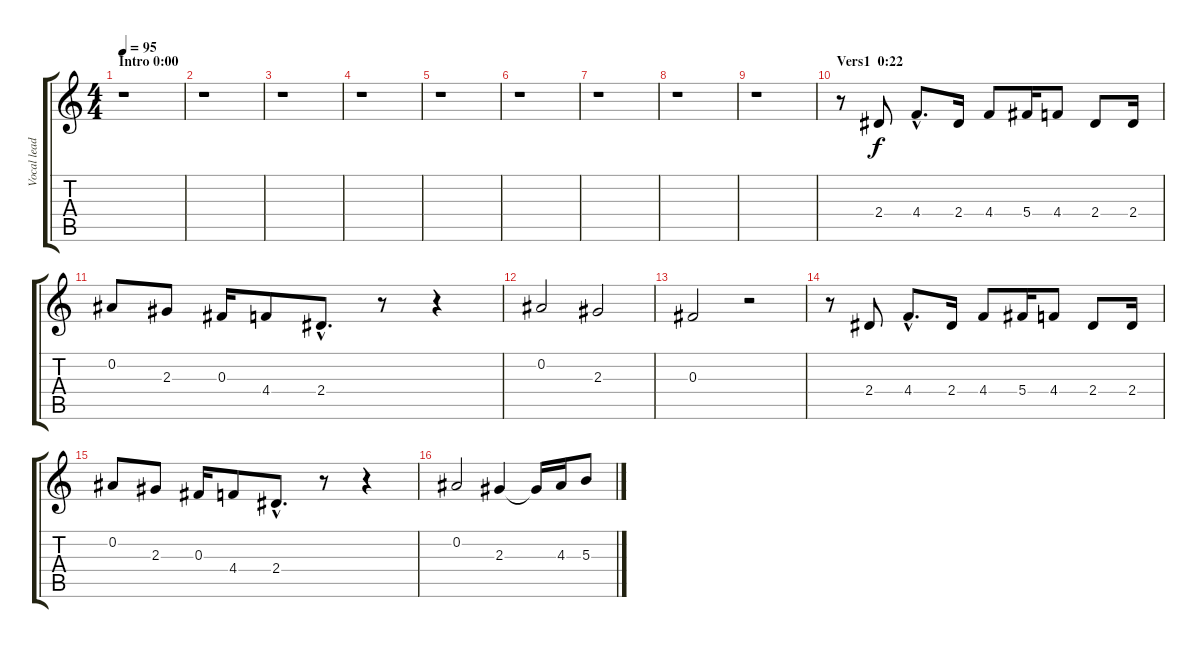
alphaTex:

\track ("Vocal lead" "Vocal lead") {instrument tenorsax}
\staff {score tabs}
\tuning (Eb5 Bb4 Gb4 Db4 Ab3 Eb3) {hide}
\ts (4 4)
\section ("" "Intro 0:00")
\tempo 95
\clef g2
\ks c
r.1{dy f instrument tenorsax} |
r.1 |
r.1 |
r.1 |
r.1 |
r.1 |
r.1 |
r.1 |
r.1 |
\section ("" "Vers1  0:22")
r.8 2.4.8 4.4{hac}.8{d} 2.4.16 4.4.8 5.4.16 4.4.8 2.4.8 2.4.16 |
0.2.8 2.3.8 0.3.16 4.4.8 2.4{hac}.8{d} r.8 r.4 |
0.2.2 2.3.2 |
0.3.2 r.2 |
r.8 2.4.8 4.4{hac}.8{d} 2.4.16 4.4.8 5.4.16 4.4.8 2.4.8 2.4.16 |
0.2.8 2.3.8 0.3.16 4.4.8 2.4{hac}.8{d} r.8 r.4 |
0.2.2 2.3.4 2.3{t}.16 4.3.16 5.3.8
